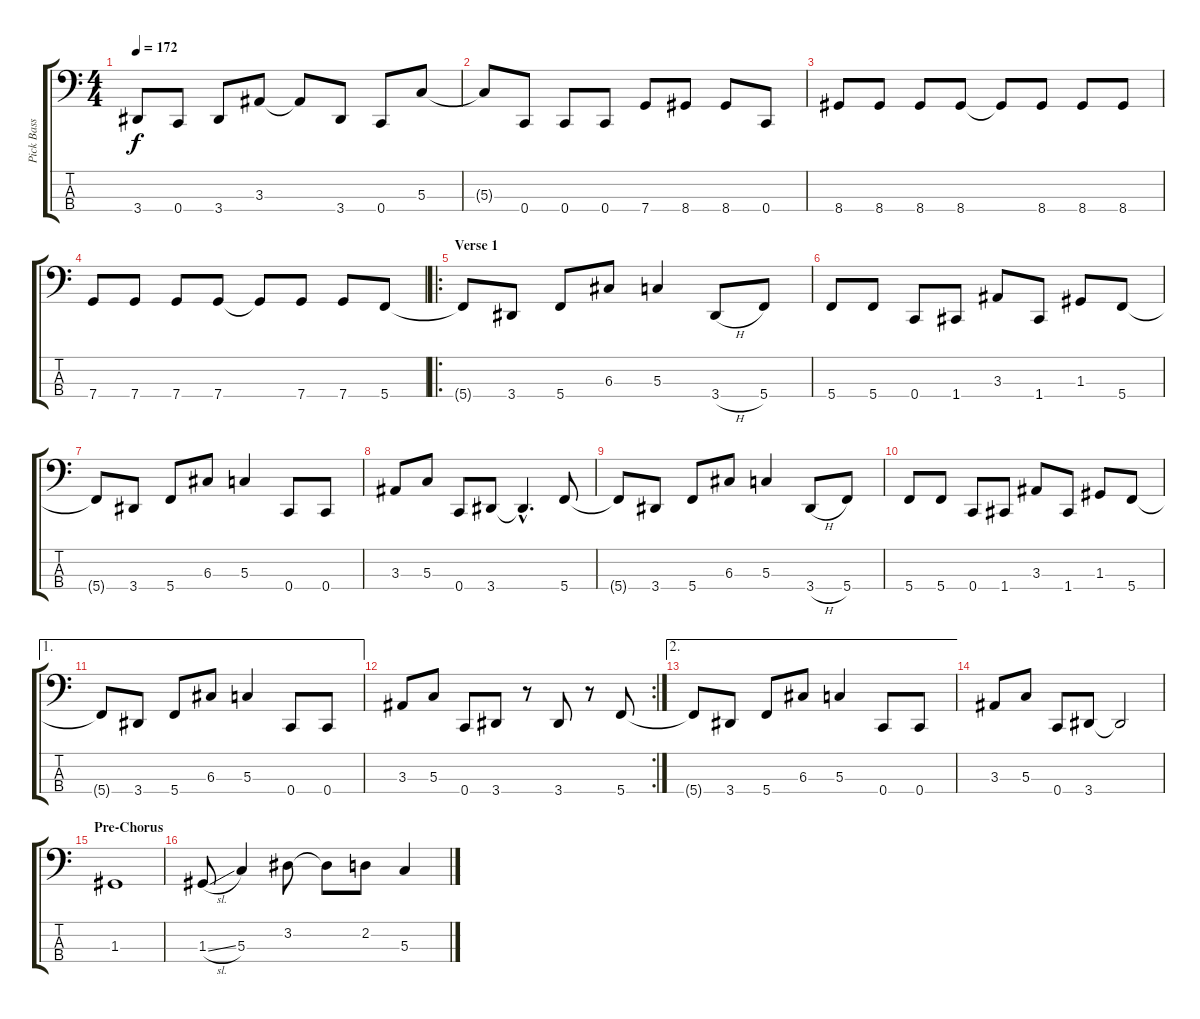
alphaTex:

\track ("Pick Bass" "Pick Bass") {instrument electricbasspick}
\staff {score tabs}
\tuning (F2 C2 G1 C1) {hide}
\ts (4 4)
\tempo 172
\clef f4
\ks c
3.4.8{dy f} 0.4.8 3.4.8 3.3.8 3.3{t}.8 3.4.8 0.4.8 5.3.8 |
5.3{t}.8 0.4.8 0.4.8 0.4.8 7.4.8 8.4.8 8.4.8 0.4.8 |
8.4.8 8.4.8 8.4.8 8.4.8 8.4{t}.8 8.4.8 8.4.8 8.4.8 |
7.4.8 7.4.8 7.4.8 7.4.8 7.4{t}.8 7.4.8 7.4.8 5.4.8 |
\ro
\section ("" "Verse 1")
5.4{t}.8 3.4.8 5.4.8 6.3.8 5.3.4 3.4{h}.8 5.4.8 |
5.4.8 5.4.8 0.4.8 1.4.8 3.3.8 1.4.8 1.3.8 5.4.8 |
5.4{t}.8 3.4.8 5.4.8 6.3.8 5.3.4 0.4.8 0.4.8 |
3.3.8 5.3.8 0.4.8 3.4.8 3.4{hac t}.4{d} 5.4.8 |
5.4{t}.8 3.4.8 5.4.8 6.3.8 5.3.4 3.4{h}.8 5.4.8 |
5.4.8 5.4.8 0.4.8 1.4.8 3.3.8 1.4.8 1.3.8 5.4.8 |
\ae 1
5.4{t}.8 3.4.8 5.4.8 6.3.8 5.3.4 0.4.8 0.4.8 |
\rc 2
3.3.8 5.3.8 0.4.8 3.4.8 r.8 3.4.8 r.8 5.4.8 |
\ae 2
5.4{t}.8 3.4.8 5.4.8 6.3.8 5.3.4 0.4.8 0.4.8 |
3.3.8 5.3.8 0.4.8 3.4.8 3.4{t}.2 |
\section ("" "Pre-Chorus")
1.3.1 |
1.3{sl}.8 5.3.4 3.2.8 3.2{t}.8 2.2.8 5.3.4
